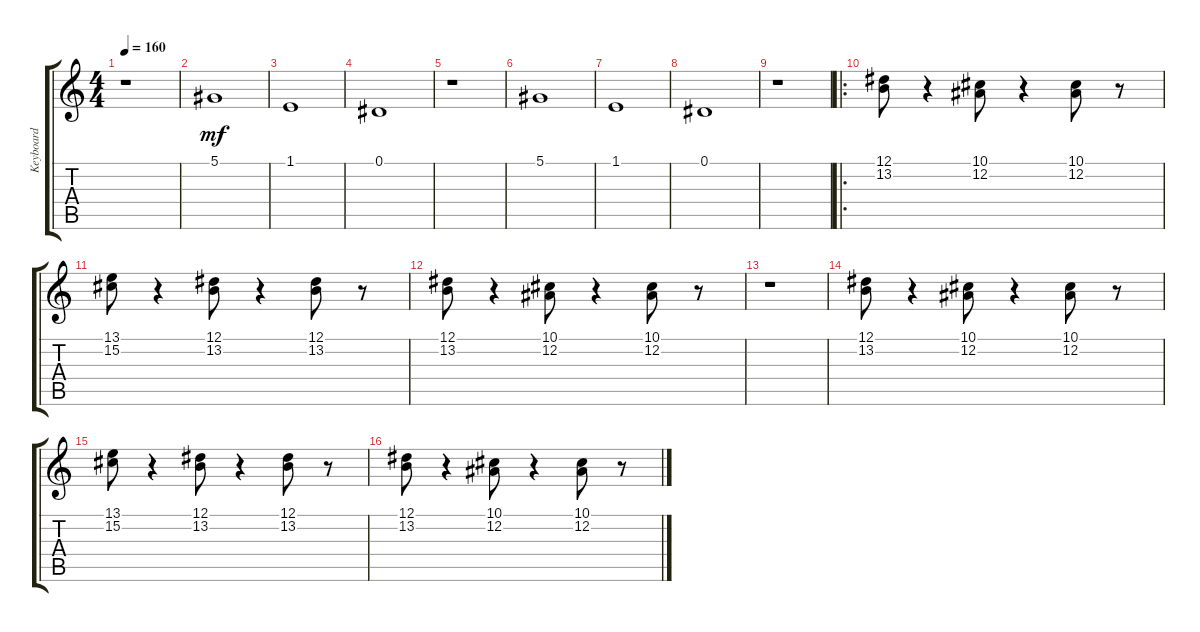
\track ("Keyboard" "Keyboard") {instrument stringensemble1}
\staff {score tabs}
\tuning (Eb4 Bb3 Gb3 Db3 Ab2 Eb2) {hide}
\ts (4 4)
\tempo 160
\clef g2
\ks c
r.1{dy mf instrument stringensemble1} |
5.1.1 |
1.1.1 |
0.1.1 |
r.1 |
5.1.1 |
1.1.1 |
0.1.1 |
r.1 |
\ro
(12.1 13.2).8 r.4 (10.1 12.2).8 r.4 (10.1 12.2).8 r.8 |
(13.1 15.2).8 r.4 (12.1 13.2).8 r.4 (12.1 13.2).8 r.8 |
(12.1 13.2).8 r.4 (10.1 12.2).8 r.4 (10.1 12.2).8 r.8 |
r.1 |
(12.1 13.2).8 r.4 (10.1 12.2).8 r.4 (10.1 12.2).8 r.8 |
(13.1 15.2).8 r.4 (12.1 13.2).8 r.4 (12.1 13.2).8 r.8 |
(12.1 13.2).8 r.4 (10.1 12.2).8 r.4 (10.1 12.2).8 r.8
